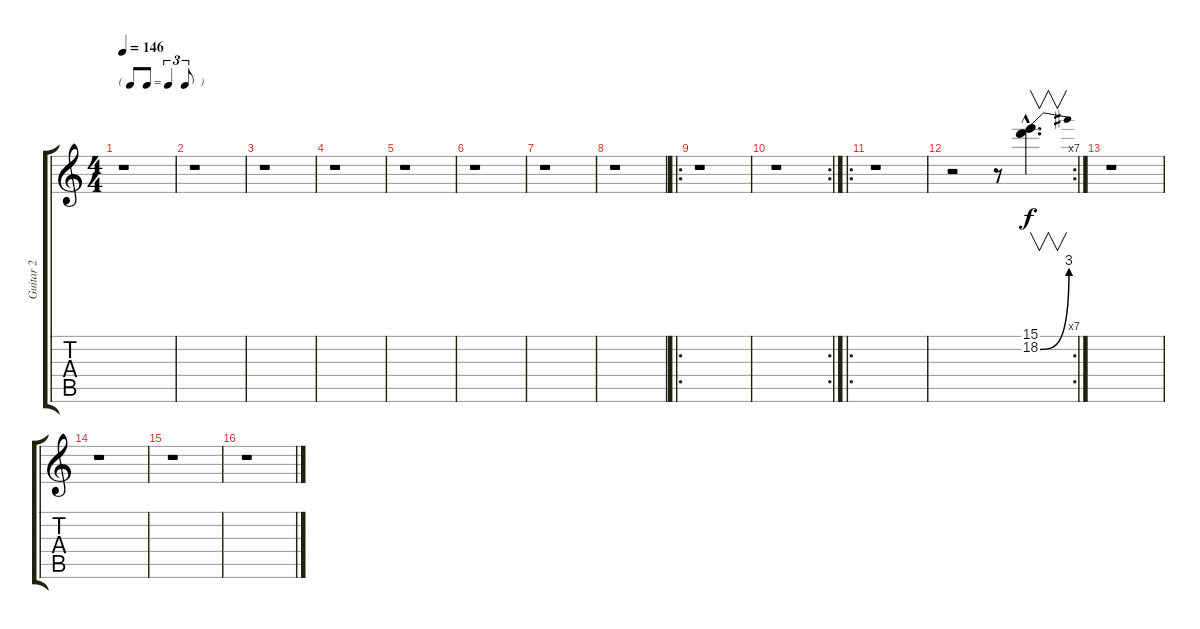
\track ("Guitar 2" "Guitar 2") {instrument distortionguitar}
\staff {score tabs}
\tuning (Db4 Ab3 E3 B2 Gb2 Db2) {hide}
\ts (4 4)
\tf triplet8th
\tempo 146
\clef g2
\ks c
r.1{dy f} |
r.1 |
r.1 |
r.1 |
r.1 |
r.1 |
r.1 |
r.1 |
\ro
r.1 |
\rc 2
r.1 |
\ro
r.1 |
\rc 7
r.2 r.8 (15.1{hac} 18.2{be (bend 0 0 60 12) hac}).4{v d} |
r.1 |
r.1 |
r.1 |
r.1
